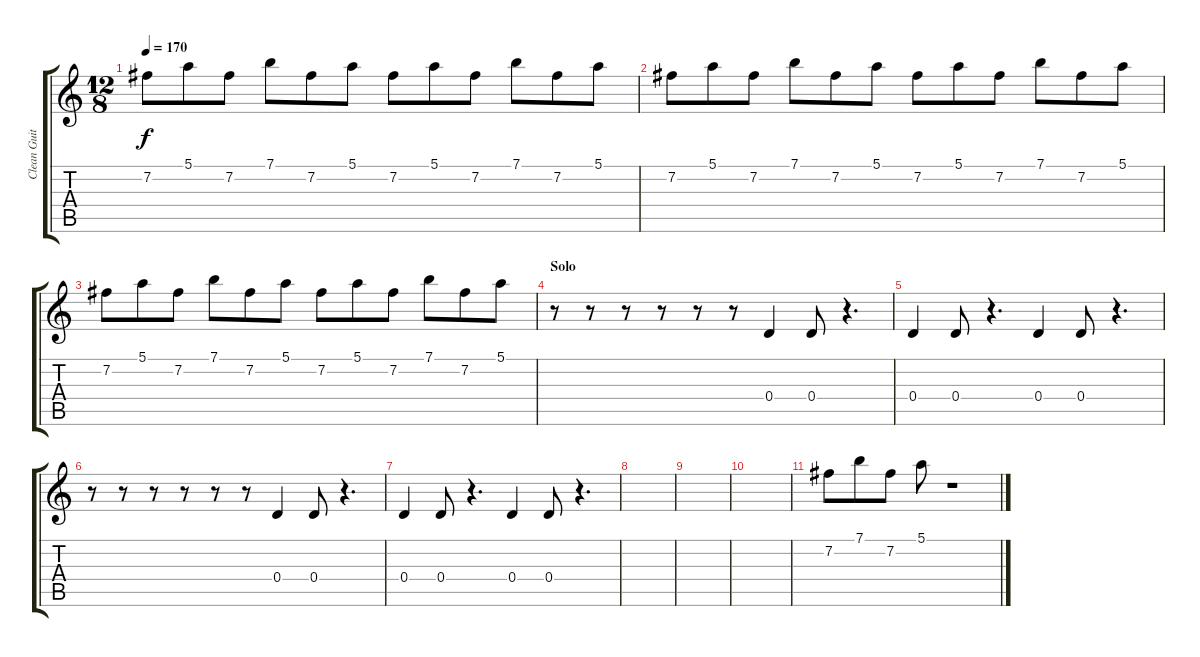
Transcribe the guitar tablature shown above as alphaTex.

\track ("Clean Guitar Theme" "Clean Guit") {instrument electricguitarjazz}
\staff {score tabs}
\tuning (E4 B3 G3 D3 A2 E2) {hide}
\ts (12 8)
\tempo 170
\clef g2
\ks c
7.2.8{dy f} 5.1.8 7.2.8 7.1.8 7.2.8 5.1.8 7.2.8 5.1.8 7.2.8 7.1.8 7.2.8 5.1.8 |
7.2.8 5.1.8 7.2.8 7.1.8 7.2.8 5.1.8 7.2.8 5.1.8 7.2.8 7.1.8 7.2.8 5.1.8 |
7.2.8 5.1.8 7.2.8 7.1.8 7.2.8 5.1.8 7.2.8 5.1.8 7.2.8 7.1.8 7.2.8 5.1.8 |
\section ("" "Solo")
r.8 r.8 r.8 r.8 r.8 r.8 0.4.4 0.4.8 r.4{d} |
0.4.4 0.4.8 r.4{d} 0.4.4 0.4.8 r.4{d} |
r.8 r.8 r.8 r.8 r.8 r.8 0.4.4 0.4.8 r.4{d} |
0.4.4 0.4.8 r.4{d} 0.4.4 0.4.8 r.4{d} |
|
|
|
7.2.8 7.1.8 7.2.8 5.1.8 r.1
